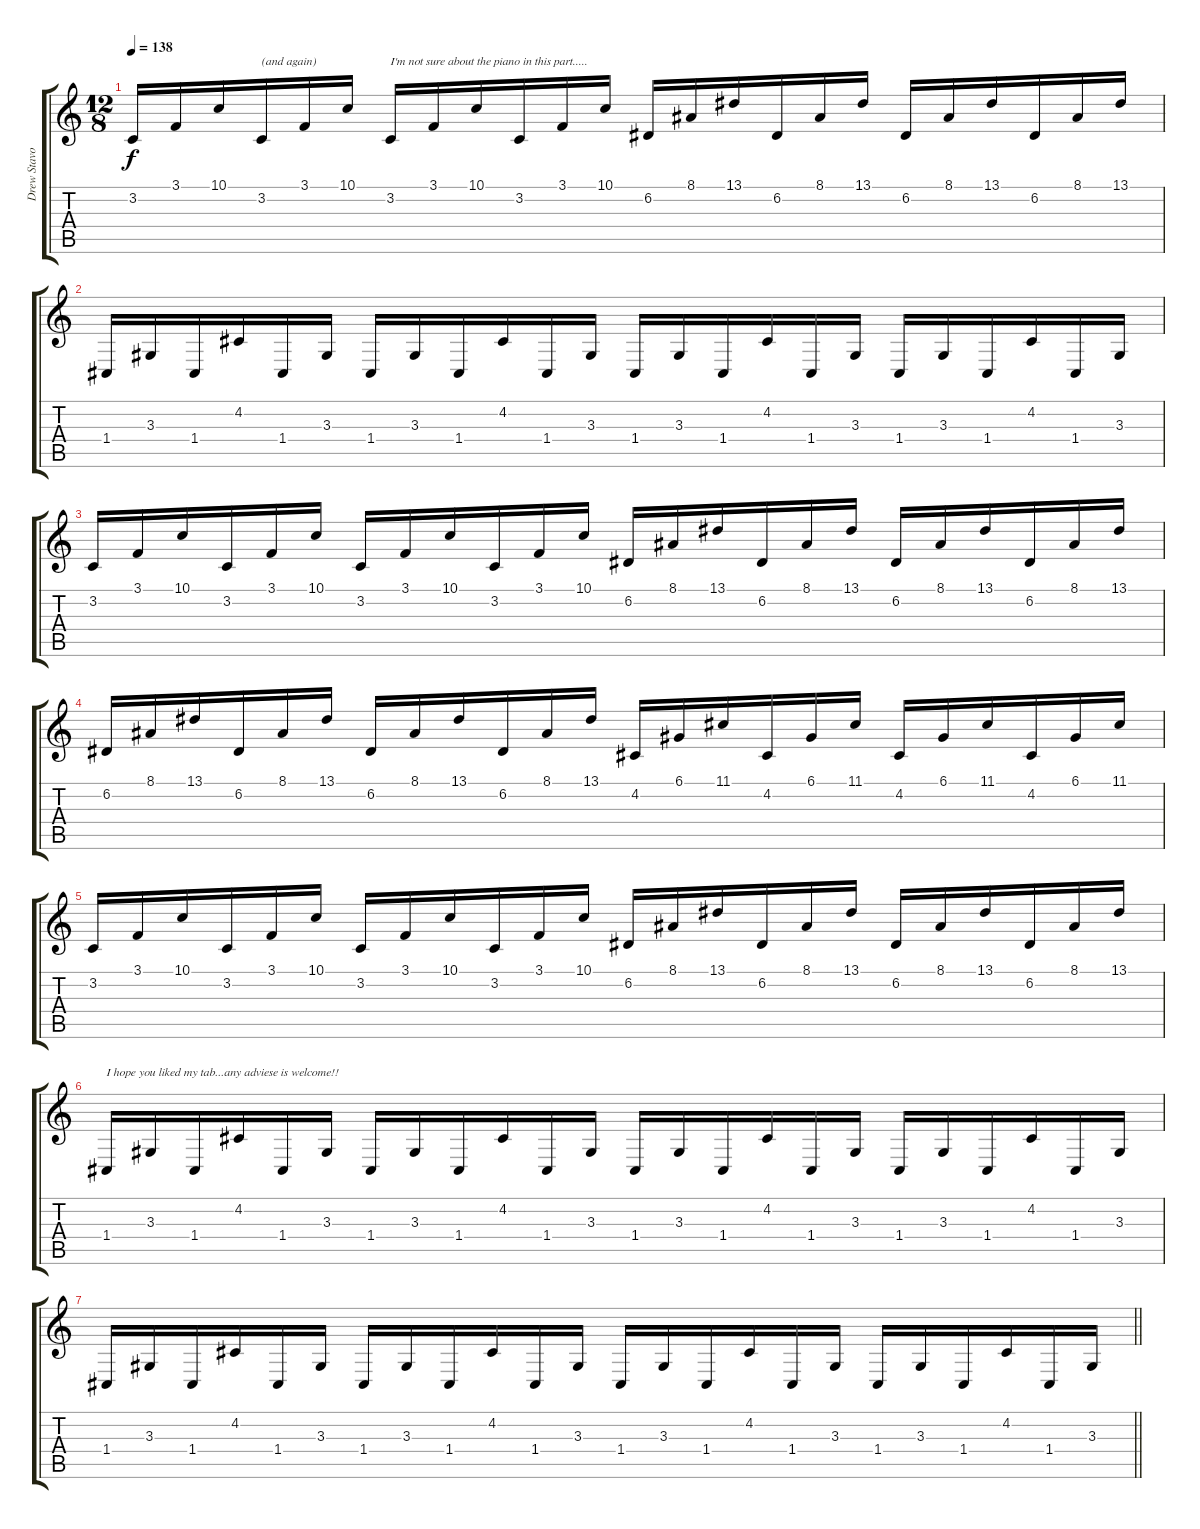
\track ("Drew Stavola" "Drew Stavo") {instrument electricgrandpiano}
\staff {score tabs}
\tuning (D4 A3 F3 C3 G2 C2) {hide}
\ts (12 8)
\tempo 138
\clef g2
\ks c
3.2.16{dy f volume 14 balance 11} 3.1.16 10.1.16 3.2.16{txt "(and again)"} 3.1.16 10.1.16 3.2.16{txt "I'm not sure about the piano in this part....."} 3.1.16 10.1.16 3.2.16 3.1.16 10.1.16 6.2.16 8.1.16 13.1.16 6.2.16 8.1.16 13.1.16 6.2.16 8.1.16 13.1.16 6.2.16 8.1.16 13.1.16 |
1.4.16 3.3.16 1.4.16 4.2.16 1.4.16 3.3.16 1.4.16 3.3.16 1.4.16 4.2.16 1.4.16 3.3.16 1.4.16 3.3.16 1.4.16 4.2.16 1.4.16 3.3.16 1.4.16 3.3.16 1.4.16 4.2.16 1.4.16 3.3.16 |
3.2.16 3.1.16 10.1.16 3.2.16 3.1.16 10.1.16 3.2.16 3.1.16 10.1.16 3.2.16 3.1.16 10.1.16 6.2.16 8.1.16 13.1.16 6.2.16 8.1.16 13.1.16 6.2.16 8.1.16 13.1.16 6.2.16 8.1.16 13.1.16 |
6.2.16 8.1.16 13.1.16 6.2.16 8.1.16 13.1.16 6.2.16 8.1.16 13.1.16 6.2.16 8.1.16 13.1.16 4.2.16 6.1.16 11.1.16 4.2.16 6.1.16 11.1.16 4.2.16 6.1.16 11.1.16 4.2.16 6.1.16 11.1.16 |
3.2.16 3.1.16 10.1.16 3.2.16 3.1.16 10.1.16 3.2.16 3.1.16 10.1.16 3.2.16 3.1.16 10.1.16 6.2.16 8.1.16 13.1.16 6.2.16 8.1.16 13.1.16 6.2.16 8.1.16 13.1.16 6.2.16 8.1.16 13.1.16 |
1.4.16{txt "I hope you liked my tab...any adviese is welcome!!"} 3.3.16 1.4.16 4.2.16 1.4.16 3.3.16 1.4.16 3.3.16 1.4.16 4.2.16 1.4.16 3.3.16 1.4.16 3.3.16 1.4.16 4.2.16 1.4.16 3.3.16 1.4.16 3.3.16 1.4.16 4.2.16 1.4.16 3.3.16 |
\barLineRight lightlight
1.4.16 3.3.16 1.4.16 4.2.16 1.4.16 3.3.16 1.4.16 3.3.16 1.4.16 4.2.16 1.4.16 3.3.16 1.4.16 3.3.16 1.4.16 4.2.16 1.4.16 3.3.16 1.4.16 3.3.16 1.4.16 4.2.16 1.4.16 3.3.16
